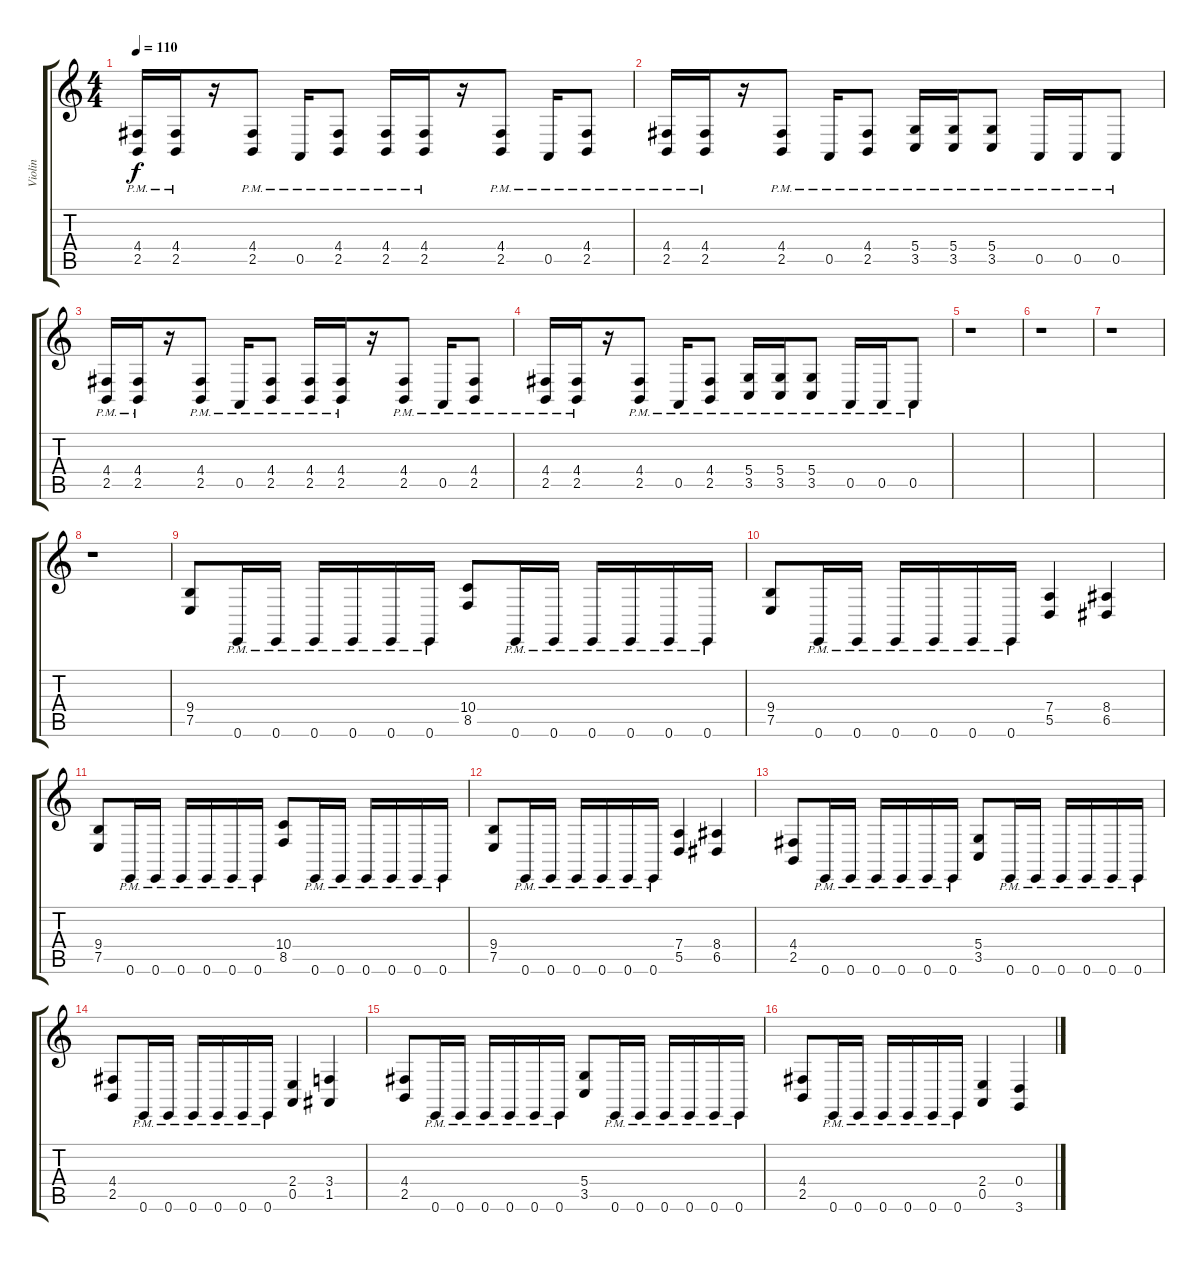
\track ("Violin" "Violin") {instrument tremolostrings}
\staff {score tabs}
\tuning (E4 B3 G3 D3 A2 E2) {hide}
\ts (4 4)
\tempo 110
\clef g2
\ks c
(4.4{pm} 2.5).16{dy f} (4.4{pm} 2.5{pm}).16 r.16 (4.4{pm} 2.5{pm}).8 0.5{pm}.16 (4.4{pm} 2.5{pm}).8 (4.4 2.5{pm}).16 (4.4{pm} 2.5{pm}).16 r.16 (4.4{pm} 2.5{pm}).8 0.5{pm}.16 (4.4{pm} 2.5{pm}).8 |
(4.4{pm} 2.5{pm}).16 (4.4{pm} 2.5{pm}).16 r.16 (4.4{pm} 2.5{pm}).8 0.5{pm}.16 (4.4{pm} 2.5{pm}).8 (5.4{pm} 3.5{pm}).16 (5.4{pm} 3.5{pm}).16 (5.4{pm} 3.5{pm}).8 0.5{pm}.16 0.5{pm}.16 0.5{pm}.8 |
(4.4{pm} 2.5).16 (4.4{pm} 2.5{pm}).16 r.16 (4.4{pm} 2.5{pm}).8 0.5{pm}.16 (4.4{pm} 2.5{pm}).8 (4.4 2.5{pm}).16 (4.4{pm} 2.5{pm}).16 r.16 (4.4{pm} 2.5{pm}).8 0.5{pm}.16 (4.4{pm} 2.5{pm}).8 |
(4.4{pm} 2.5{pm}).16 (4.4{pm} 2.5{pm}).16 r.16 (4.4{pm} 2.5{pm}).8 0.5{pm}.16 (4.4{pm} 2.5{pm}).8 (5.4{pm} 3.5{pm}).16 (5.4{pm} 3.5{pm}).16 (5.4{pm} 3.5{pm}).8 0.5{pm}.16 0.5{pm}.16 0.5{pm}.8 |
r.1 |
r.1 |
r.1 |
r.1 |
(9.4 7.5).8 0.6{pm}.16 0.6{pm}.16 0.6{pm}.16 0.6{pm}.16 0.6{pm}.16 0.6{pm}.16 (10.4 8.5).8 0.6{pm}.16 0.6{pm}.16 0.6{pm}.16 0.6{pm}.16 0.6{pm}.16 0.6{pm}.16 |
(9.4 7.5).8 0.6{pm}.16 0.6{pm}.16 0.6{pm}.16 0.6{pm}.16 0.6{pm}.16 0.6{pm}.16 (7.4 5.5).4 (8.4 6.5).4 |
(9.4 7.5).8 0.6{pm}.16 0.6{pm}.16 0.6{pm}.16 0.6{pm}.16 0.6{pm}.16 0.6{pm}.16 (10.4 8.5).8 0.6{pm}.16 0.6{pm}.16 0.6{pm}.16 0.6{pm}.16 0.6{pm}.16 0.6{pm}.16 |
(9.4 7.5).8 0.6{pm}.16 0.6{pm}.16 0.6{pm}.16 0.6{pm}.16 0.6{pm}.16 0.6{pm}.16 (7.4 5.5).4 (8.4 6.5).4 |
(4.4 2.5).8 0.6{pm}.16 0.6{pm}.16 0.6{pm}.16 0.6{pm}.16 0.6{pm}.16 0.6{pm}.16 (5.4 3.5).8 0.6{pm}.16 0.6{pm}.16 0.6{pm}.16 0.6{pm}.16 0.6{pm}.16 0.6{pm}.16 |
(4.4 2.5).8 0.6{pm}.16 0.6{pm}.16 0.6{pm}.16 0.6{pm}.16 0.6{pm}.16 0.6{pm}.16 (2.4 0.5).4 (3.4 1.5).4 |
(4.4 2.5).8 0.6{pm}.16 0.6{pm}.16 0.6{pm}.16 0.6{pm}.16 0.6{pm}.16 0.6{pm}.16 (5.4 3.5).8 0.6{pm}.16 0.6{pm}.16 0.6{pm}.16 0.6{pm}.16 0.6{pm}.16 0.6{pm}.16 |
(4.4 2.5).8 0.6{pm}.16 0.6{pm}.16 0.6{pm}.16 0.6{pm}.16 0.6{pm}.16 0.6{pm}.16 (2.4 0.5).4 (0.4 3.6).4
